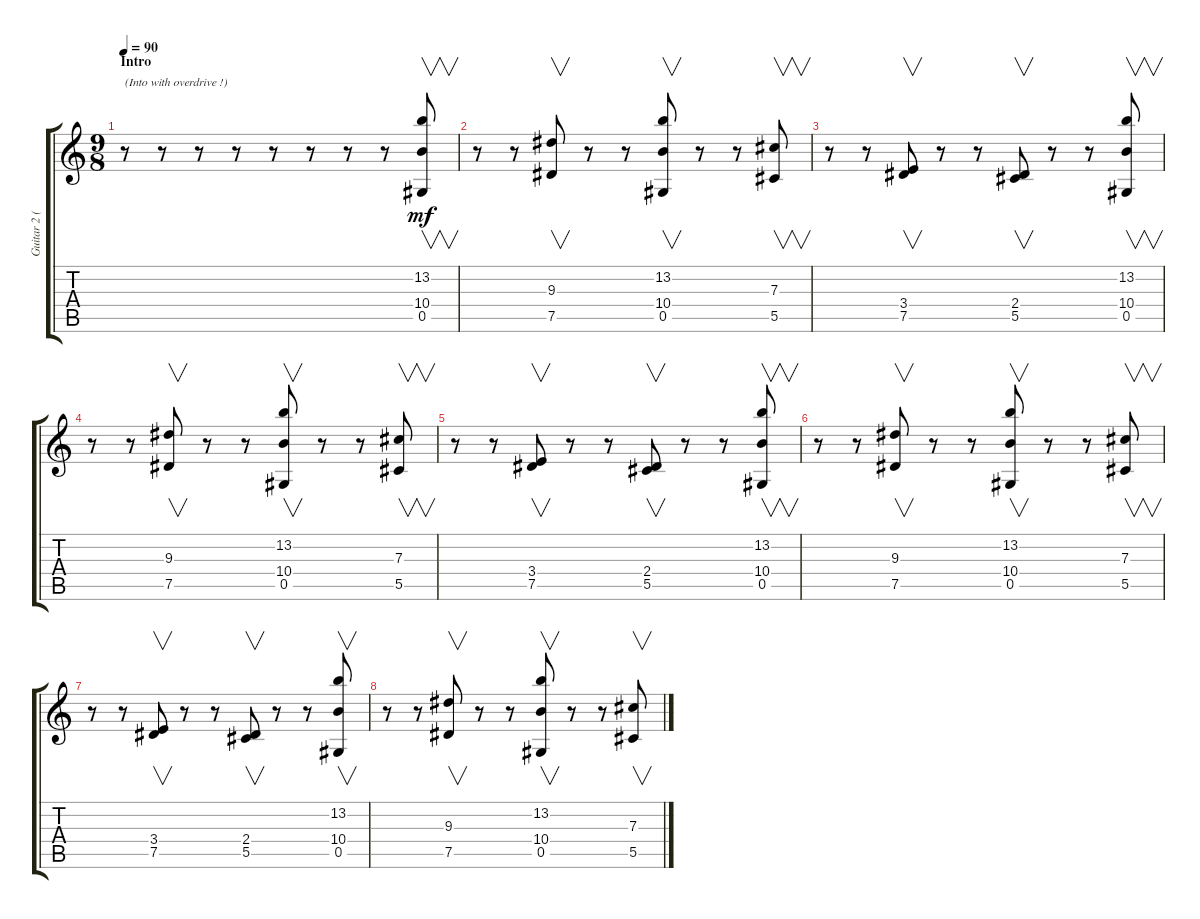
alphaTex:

\track ("Guitar 2 (Eb)" "Guitar 2 (") {instrument overdrivenguitar}
\staff {score tabs}
\tuning (Eb4 Bb3 Gb3 Db3 Ab2 Eb2) {hide}
\ts (9 8)
\section ("" "Intro")
\tempo 90
\clef g2
\ks c
r.8{txt "(Into with overdrive !)" dy mf instrument overdrivenguitar} r.8 r.8 r.8 r.8 r.8 r.8 r.8 (13.2 10.4 0.5).8{v} |
r.8 r.8 (9.3 7.5).8{v} r.8 r.8 (13.2 10.4 0.5).8{v} r.8 r.8 (7.3 5.5).8{v} |
r.8 r.8 (3.4 7.5).8{v} r.8 r.8 (2.4 5.5).8{v} r.8 r.8 (13.2 10.4 0.5).8{v} |
r.8 r.8 (9.3 7.5).8{v} r.8 r.8 (13.2 10.4 0.5).8{v} r.8 r.8 (7.3 5.5).8{v} |
r.8 r.8 (3.4 7.5).8{v} r.8 r.8 (2.4 5.5).8{v} r.8 r.8 (13.2 10.4 0.5).8{v} |
r.8 r.8 (9.3 7.5).8{v} r.8 r.8 (13.2 10.4 0.5).8{v} r.8 r.8 (7.3 5.5).8{v} |
r.8 r.8 (3.4 7.5).8{v} r.8 r.8 (2.4 5.5).8{v} r.8 r.8 (13.2 10.4 0.5).8{v} |
r.8 r.8 (9.3 7.5).8{v} r.8 r.8 (13.2 10.4 0.5).8{v} r.8 r.8 (7.3 5.5).8{v}
